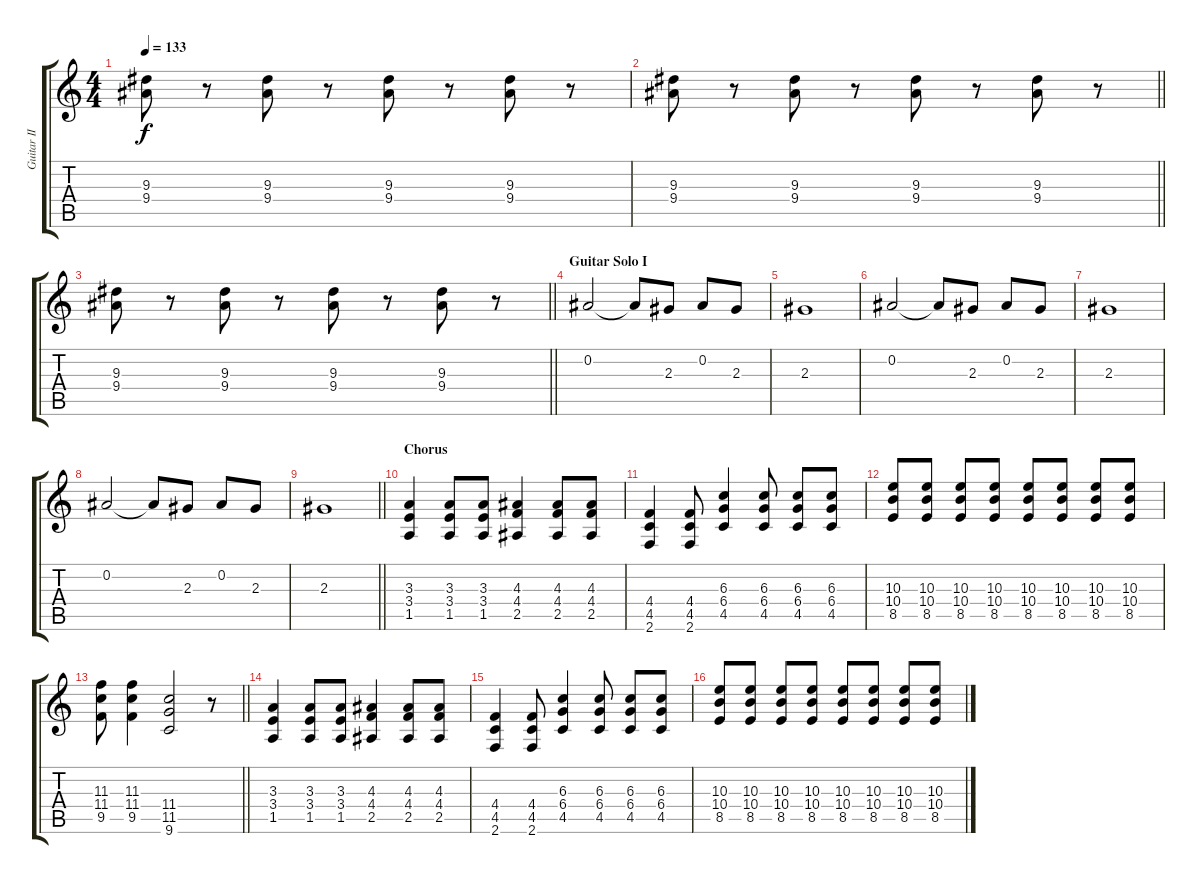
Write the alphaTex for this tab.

\track ("Guitar II (Robin Finck)" "Guitar II ") {instrument overdrivenguitar}
\staff {score tabs}
\tuning (Eb4 Bb3 Gb3 Db3 Ab2 Eb2) {hide}
\ts (4 4)
\tempo 133
\clef g2
\ks c
(9.3 9.4).8{dy f} r.8 (9.3 9.4).8 r.8 (9.3 9.4).8 r.8 (9.3 9.4).8 r.8 |
\barLineRight lightlight
(9.3 9.4).8{volume 4} r.8 (9.3 9.4).8 r.8 (9.3 9.4).8 r.8 (9.3 9.4).8 r.8 |
\barLineRight lightlight
(9.3 9.4).8 r.8 (9.3 9.4).8 r.8 (9.3 9.4).8 r.8 (9.3 9.4).8 r.8 |
\section ("" "Guitar Solo I")
0.2.2{volume 16} 0.2{t}.8 2.3.8 0.2.8 2.3.8 |
2.3.1 |
0.2.2 0.2{t}.8 2.3.8 0.2.8 2.3.8 |
2.3.1 |
0.2.2 0.2{t}.8 2.3.8 0.2.8 2.3.8 |
\barLineRight lightlight
2.3.1 |
\section ("" "Chorus")
(3.3 3.4 1.5).4 (3.3 3.4 1.5).8 (3.3 3.4 1.5).8 (4.3 4.4 2.5).4 (4.3 4.4 2.5).8 (4.3 4.4 2.5).8 |
(4.4 4.5 2.6).4 (4.4 4.5 2.6).8 (6.3 6.4 4.5).4 (6.3 6.4 4.5).8 (6.3 6.4 4.5).8 (6.3 6.4 4.5).8 |
(10.3 10.4 8.5).8 (10.3 10.4 8.5).8 (10.3 10.4 8.5).8 (10.3 10.4 8.5).8 (10.3 10.4 8.5).8 (10.3 10.4 8.5).8 (10.3 10.4 8.5).8 (10.3 10.4 8.5).8 |
\barLineRight lightlight
(11.3 11.4 9.5).8 (11.3 11.4 9.5).4 (11.4 11.5 9.6).2 r.8 |
(3.3 3.4 1.5).4 (3.3 3.4 1.5).8 (3.3 3.4 1.5).8 (4.3 4.4 2.5).4 (4.3 4.4 2.5).8 (4.3 4.4 2.5).8 |
(4.4 4.5 2.6).4 (4.4 4.5 2.6).8 (6.3 6.4 4.5).4 (6.3 6.4 4.5).8 (6.3 6.4 4.5).8 (6.3 6.4 4.5).8 |
(10.3 10.4 8.5).8 (10.3 10.4 8.5).8 (10.3 10.4 8.5).8 (10.3 10.4 8.5).8 (10.3 10.4 8.5).8 (10.3 10.4 8.5).8 (10.3 10.4 8.5).8 (10.3 10.4 8.5).8
